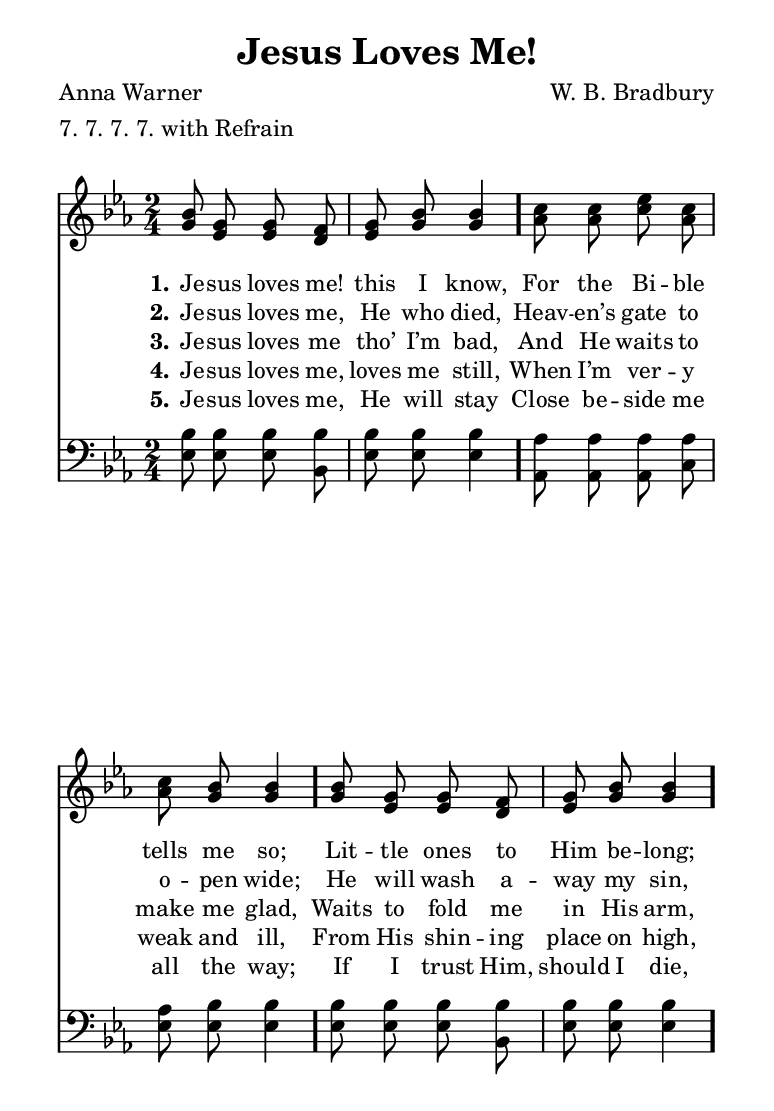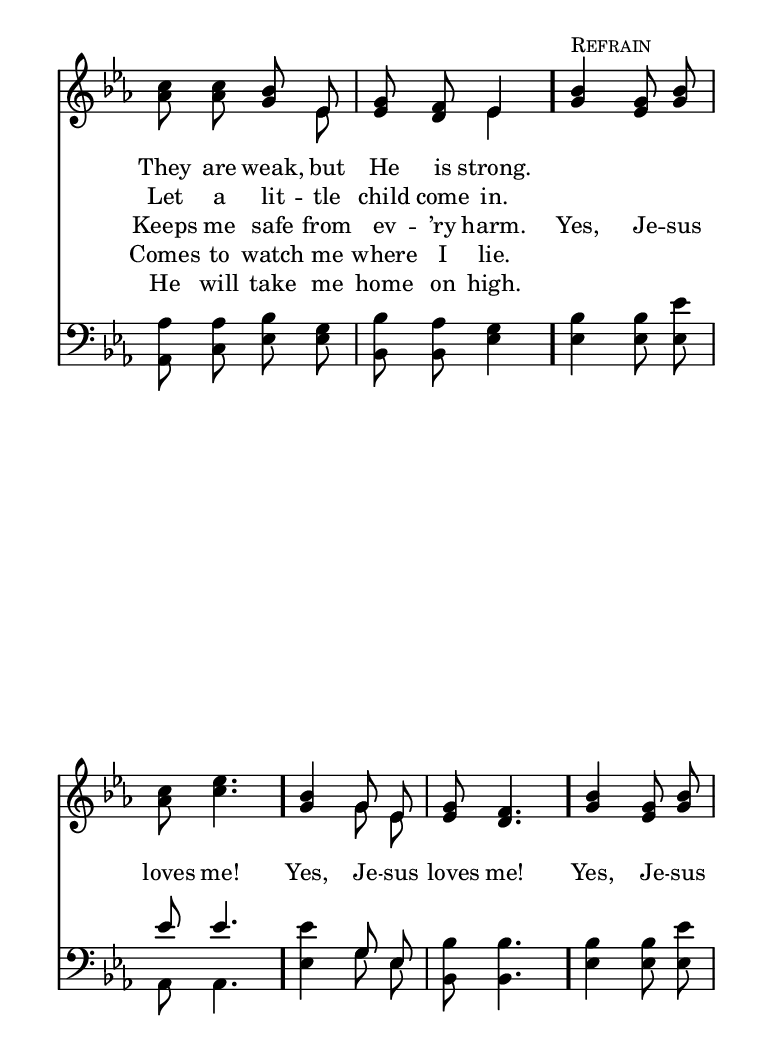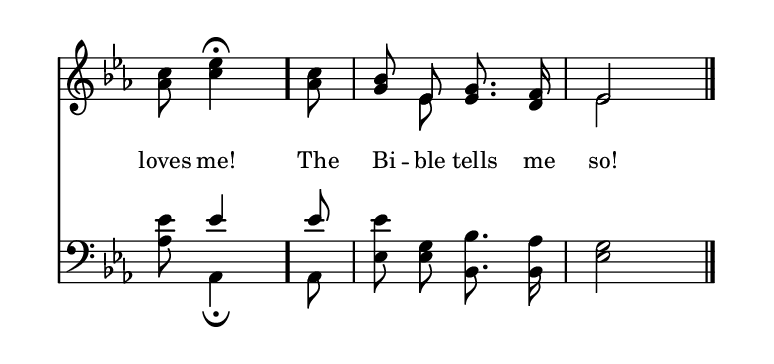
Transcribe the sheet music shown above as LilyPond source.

\include "common/global.ily"
\paper {
  \include "common/paper.ily"
  ragged-last-bottom = ##t
  system-system-spacing.padding = 7
}

\header{
  %children
  hymnnumber = "312"
  title = "Jesus Loves Me!"
  tunename = ""
  meter = "7. 7. 7. 7. with Refrain"
  poet = "Anna Warner"
  composer = "W. B. Bradbury"
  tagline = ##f
}

ta = { \tempo 8=120 }
tb = { \tempo 8=60 }

global = {
  \include "common/overrides.ily"
  \override Staff.TimeSignature.style = #'numbered
  \time 2/4
  \override Score.MetronomeMark.transparent = ##t % hide all fermata changes too
  \ta
  \key ees \major
  \autoBeamOff
}

patternA = { c8 c c c | c c c4 }
patternB = { c4 c8 c | c c4. }
patternC = { c8 | c c, c8. c16 | c2 }
patternD = { c4 c8 c | c c4 }

notesSoprano = {
\global
\relative c'' {

  bes8 g g f | g bes bes4
  c8 c ees c | c bes bes4
  bes8 g g f | g bes bes4
  c8 c bes ees, | g f ees4

  << s^\markup { \small \caps "Refrain" }
  { bes'4 g8 bes | c ees4. } >>
  bes4 g8 ees | g f4.
  bes4 g8 bes | c \tb ees4\fermata \ta
  c8 | bes ees, g8. f16 | ees2

  \bar "|."

}
}

notesAlto = {
\global
\relative e' {

  \changePitch \patternA { g ees ees d | ees g g }
  \changePitch \patternA { aes aes c aes | aes g g }
  \changePitch \patternA { g ees ees d | ees g g }
  \changePitch \patternA { aes aes g ees | ees d ees }

  \changePitch \patternB { g ees g | aes c }
  \changePitch \patternB { g g ees | ees d }
  \changePitch \patternD { g ees g | aes c }
  \changePitch \patternC { aes | g ees ees d | ees }

}
}

notesTenor = {
\global
\relative a {

  \changePitch \patternA { bes bes bes bes | bes bes bes }
  \changePitch \patternA { aes aes aes aes | aes bes bes }
  \changePitch \patternA { bes bes bes bes | bes bes bes }
  \changePitch \patternA { aes aes bes g | bes aes g }

  \changePitch \patternB { bes bes ees | ees ees }
  \changePitch \patternB { ees g, ees | bes' bes }
  \changePitch \patternD { bes bes ees | ees ees }
  \changePitch \patternC { ees | ees g, bes aes | g }

}
}

notesBass = {
\global
\relative f {

  \changePitch \patternA { ees ees ees bes | ees ees ees }
  \changePitch \patternA { aes, aes aes c | ees ees ees }
  \changePitch \patternA { ees ees ees bes | ees ees ees }
  \changePitch \patternA { aes, c ees ees | bes bes ees }

  \changePitch \patternB { ees ees ees | aes, aes }
  \changePitch \patternB { ees' g ees | bes bes }
  \changePitch \patternD { ees ees ees | aes aes,_\fermata }
  \changePitch \patternC { aes | ees' ees bes bes | ees }

}
}

Refrain = \lyricmode {

Yes, Je -- sus loves me! \bar "."
Yes, Je -- sus loves me! \bar "."
Yes, Je -- sus loves me! \bar "."
The Bi -- ble tells me so! \bar "."

}

wordsA = \lyricmode {
\set stanza = "1."

Je -- sus loves me! this I know, \bar "."
For the Bi -- ble tells me so; \bar "."
Lit -- tle ones to Him be -- long; \bar "."
They are weak, but He is strong. \bar "."

}

wordsB = \lyricmode {
\set stanza = "2."

Je -- sus loves me, He who died,
Heav -- en’s gate to o -- pen wide;
He will wash a -- way my sin,
Let a lit -- tle child come in.

}

wordsC = \lyricmode {
\set stanza = "3."

Je -- sus loves me tho’ I’m bad,
And He waits to make me glad,
Waits to fold me in His arm,
Keeps me safe from ev -- ’ry harm.

\Refrain

}

wordsD = \lyricmode {
\set stanza = "4."

Je -- sus loves me, loves me still,
When I’m ver -- y weak and ill,
From His shin -- ing place on high,
Comes to watch me where I lie.

}

wordsE = \lyricmode {
\set stanza = "5."

Je -- sus loves me, He will stay
Close be -- side me all the way;
If I trust Him, should I die,
He will take me home on high.

}

\score {
  \context ChoirStaff <<
    \context Staff = upper <<
      \set Staff.autoBeaming = ##f
      \set ChoirStaff.systemStartDelimiter = #'SystemStartBar
      \set ChoirStaff.printPartCombineTexts = ##f
      \partcombine #'(2 . 9) \notesSoprano \notesAlto
      \context NullVoice = sopranos { \voiceOne << \notesSoprano >> }
      \context NullVoice = altos { \voiceTwo << \notesAlto >> }
      \context Lyrics = one   \lyricsto sopranos \wordsA
      \context Lyrics = two   \lyricsto sopranos \wordsB
      \context Lyrics = three \lyricsto sopranos \wordsC
      \context Lyrics = four  \lyricsto sopranos \wordsD
      \context Lyrics = five  \lyricsto sopranos \wordsE
    >>
    \context Staff = men <<
      \set Staff.autoBeaming = ##f
      \clef bass
      \set ChoirStaff.printPartCombineTexts = ##f
      \partcombine #'(2 . 9) \notesTenor \notesBass
      \context NullVoice = tenors { \voiceOne << \notesTenor >> }
      \context NullVoice = basses { \voiceTwo << \notesBass >> }
    >>
  >>
  \layout {
    \include "common/layout.ily"
  }
  \midi{
    \include "common/midi.ily"
  }
}

\version "2.19.49"  % necessary for upgrading to future LilyPond versions.

% vi:set et ts=2 sw=2 ai nocindent syntax=lilypond:
